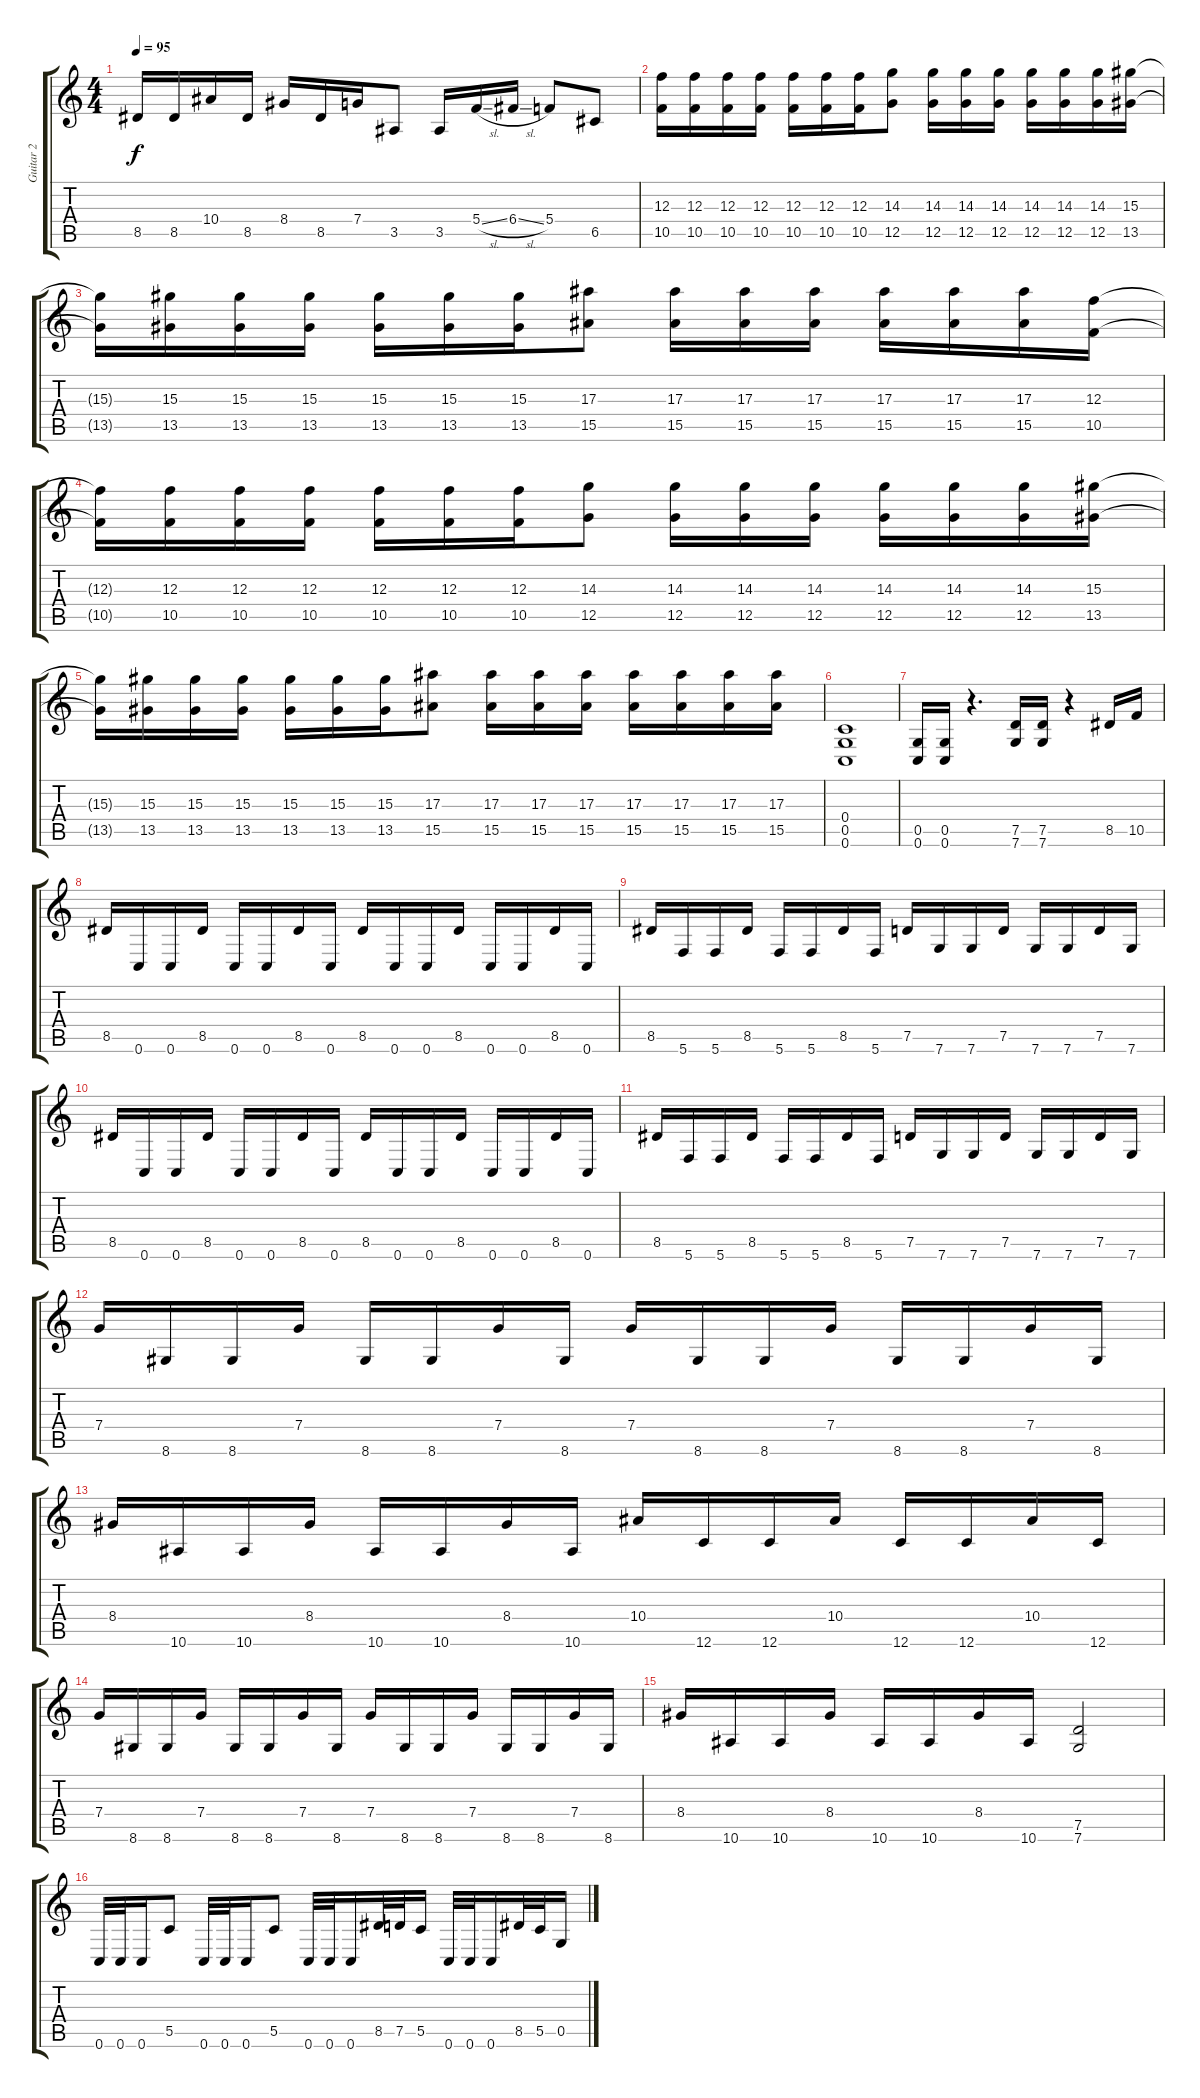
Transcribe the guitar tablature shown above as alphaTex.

\track ("Guitar 2" "Guitar 2") {instrument distortionguitar}
\staff {score tabs}
\tuning (D4 A3 F3 C3 G2 C2) {hide}
\ts (4 4)
\tempo 95
\clef g2
\ks c
8.5{t}.16{dy f} 8.5.16 10.4.16 8.5.16 8.4.16 8.5.16 7.4.16 3.5.8 3.5.16 5.4{sl}.16 6.4{sl}.16 5.4.8 6.5.8 |
(12.3 10.5).16{volume 13 balance 0} (12.3 10.5).16 (12.3 10.5).16 (12.3 10.5).16 (12.3 10.5).16 (12.3 10.5).16 (12.3 10.5).16 (14.3 12.5).8 (14.3 12.5).16 (14.3 12.5).16 (14.3 12.5).16 (14.3 12.5).16 (14.3 12.5).16 (14.3 12.5).16 (15.3 13.5).16 |
(15.3{t} 13.5{t}).16 (15.3 13.5).16 (15.3 13.5).16 (15.3 13.5).16 (15.3 13.5).16 (15.3 13.5).16 (15.3 13.5).16 (17.3 15.5).8 (17.3 15.5).16 (17.3 15.5).16 (17.3 15.5).16 (17.3 15.5).16 (17.3 15.5).16 (17.3 15.5).16 (12.3 10.5).16 |
(12.3{t} 10.5{t}).16 (12.3 10.5).16 (12.3 10.5).16 (12.3 10.5).16 (12.3 10.5).16 (12.3 10.5).16 (12.3 10.5).16 (14.3 12.5).8 (14.3 12.5).16 (14.3 12.5).16 (14.3 12.5).16 (14.3 12.5).16 (14.3 12.5).16 (14.3 12.5).16 (15.3 13.5).16 |
(15.3{t} 13.5{t}).16 (15.3 13.5).16 (15.3 13.5).16 (15.3 13.5).16 (15.3 13.5).16 (15.3 13.5).16 (15.3 13.5).16 (17.3 15.5).8 (17.3 15.5).16 (17.3 15.5).16 (17.3 15.5).16 (17.3 15.5).16 (17.3 15.5).16 (17.3 15.5).16 (17.3 15.5).16 |
(0.4 0.5 0.6).1 |
(0.5 0.6).16 (0.5 0.6).16 r.4{d} (7.5 7.6).16 (7.5 7.6).16 r.4 8.5.16 10.5.16 |
8.5.16 0.6.16 0.6.16 8.5.16 0.6.16 0.6.16 8.5.16 0.6.16 8.5.16 0.6.16 0.6.16 8.5.16 0.6.16 0.6.16 8.5.16 0.6.16 |
8.5.16 5.6.16 5.6.16 8.5.16 5.6.16 5.6.16 8.5.16 5.6.16 7.5.16 7.6.16 7.6.16 7.5.16 7.6.16 7.6.16 7.5.16 7.6.16 |
8.5.16 0.6.16 0.6.16 8.5.16 0.6.16 0.6.16 8.5.16 0.6.16 8.5.16 0.6.16 0.6.16 8.5.16 0.6.16 0.6.16 8.5.16 0.6.16 |
8.5.16 5.6.16 5.6.16 8.5.16 5.6.16 5.6.16 8.5.16 5.6.16 7.5.16 7.6.16 7.6.16 7.5.16 7.6.16 7.6.16 7.5.16 7.6.16 |
7.4.16 8.6.16 8.6.16 7.4.16 8.6.16 8.6.16 7.4.16 8.6.16 7.4.16 8.6.16 8.6.16 7.4.16 8.6.16 8.6.16 7.4.16 8.6.16 |
8.4.16 10.6.16 10.6.16 8.4.16 10.6.16 10.6.16 8.4.16 10.6.16 10.4.16 12.6.16 12.6.16 10.4.16 12.6.16 12.6.16 10.4.16 12.6.16 |
7.4.16 8.6.16 8.6.16 7.4.16 8.6.16 8.6.16 7.4.16 8.6.16 7.4.16 8.6.16 8.6.16 7.4.16 8.6.16 8.6.16 7.4.16 8.6.16 |
8.4.16 10.6.16 10.6.16 8.4.16 10.6.16 10.6.16 8.4.16 10.6.16 (7.5 7.6).2 |
0.6.32 0.6.32 0.6.16 5.5.8 0.6.32 0.6.32 0.6.16 5.5.8 0.6.32 0.6.32 0.6.16 8.5.32 7.5.32 5.5.16 0.6.32 0.6.32 0.6.16 8.5.32 5.5.32 0.5.16
